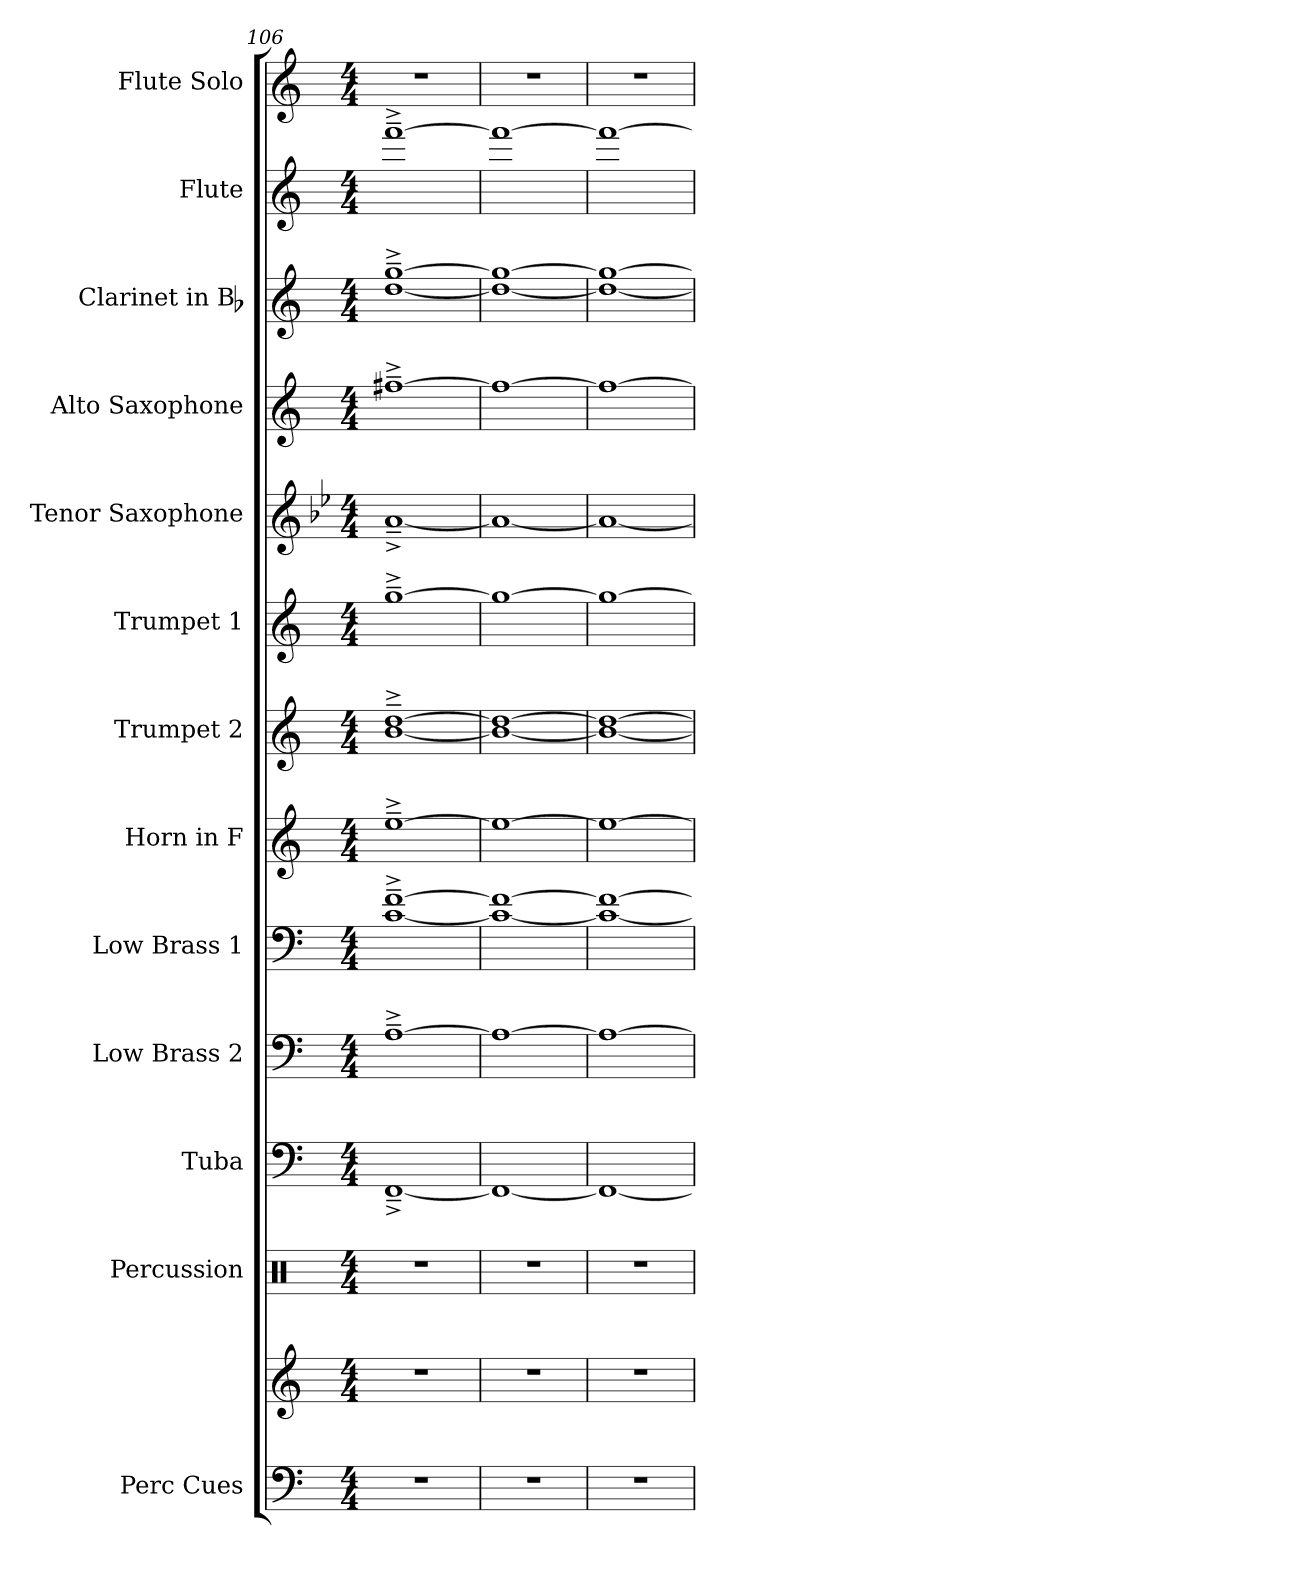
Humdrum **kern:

**kern	**kern	**kern	**kern	**kern	**kern	**kern	**kern	**kern	**kern	**kern	**kern	**kern	**kern
*part13	*part13	*part12	*part11	*part10	*part9	*part8	*part7	*part6	*part5	*part4	*part3	*part2	*part1
*staff14	*staff13	*staff12	*staff11	*staff10	*staff9	*staff8	*staff7	*staff6	*staff5	*staff4	*staff3	*staff2	*staff1
*I"Perc Cues	*	*I"Percussion	*I"Tuba	*I"Low Brass 2	*I"Low Brass 1	*I"Horn in F	*I"Trumpet 2	*I"Trumpet 1	*I"Tenor Saxophone	*I"Alto Saxophone	*I"Clarinet in Bb	*I"Flute	*I"Flute Solo
*I'Perc	*	*I'Perc.	*I'Tba.	*I'LB 2	*I'LB 1	*I'Hn.	*I'Tpt.	*I'Tpt.	*I'Ten. Sax.	*I'Alto Sax.	*I'Cl.	*I'Fl.	*I'Fl.
*clefF4	*clefG2	*clefX	*clefF4	*clefF4	*clefF4	*clefG2	*clefG2	*clefG2	*clefG2	*clefG2	*clefG2	*clefG2	*clefG2
*	*	*	*	*	*	*ITrd4c7	*ITrd1c2	*ITrd1c2	*ITrd8c14	*ITrd5c9	*ITrd1c2	*	*
*k[]	*k[]	*k[]	*k[]	*k[]	*k[]	*k[b-]	*k[b-e-]	*k[b-e-]	*k[b-e-]	*k[b-e-a-]	*k[b-e-]	*k[]	*k[]
*M4/4	*M4/4	*M4/4	*M4/4	*M4/4	*M4/4	*M4/4	*M4/4	*M4/4	*M4/4	*M4/4	*M4/4	*M4/4	*M4/4
=106	=106	=106	=106	=106	=106	=106	=106	=106	=106	=106	=106	=106	=106
1r	1r	1r	[1FF~^i	[1A~^i	[1ci~^ [1fi~^	[1a~^i	[1ai~^ [1cci~^	[1ff~^i	[1A~^i	[1an~^i	[1cci~^ [1ffi~^	[1fff~^i	1r
=107	=107	=107	=107	=107	=107	=107	=107	=107	=107	=107	=107	=107	=107
1r	1r	1r	1FFi_	1Ai_	1ci_ 1fi_	1ai_	1ai_ 1cci_	1ffi_	1Ai_	1ai_	1cci_ 1ffi_	1fffi_	1r
=108	=108	=108	=108	=108	=108	=108	=108	=108	=108	=108	=108	=108	=108
1r	1r	1r	1FFi_	1Ai_	1ci_ 1fi_	1ai_	1ai_ 1cci_	1ffi_	1Ai_	1ai_	1cci_ 1ffi_	1fffi_	1r
=	=	=	=	=	=	=	=	=	=	=	=	=	=
*-	*-	*-	*-	*-	*-	*-	*-	*-	*-	*-	*-	*-	*-
